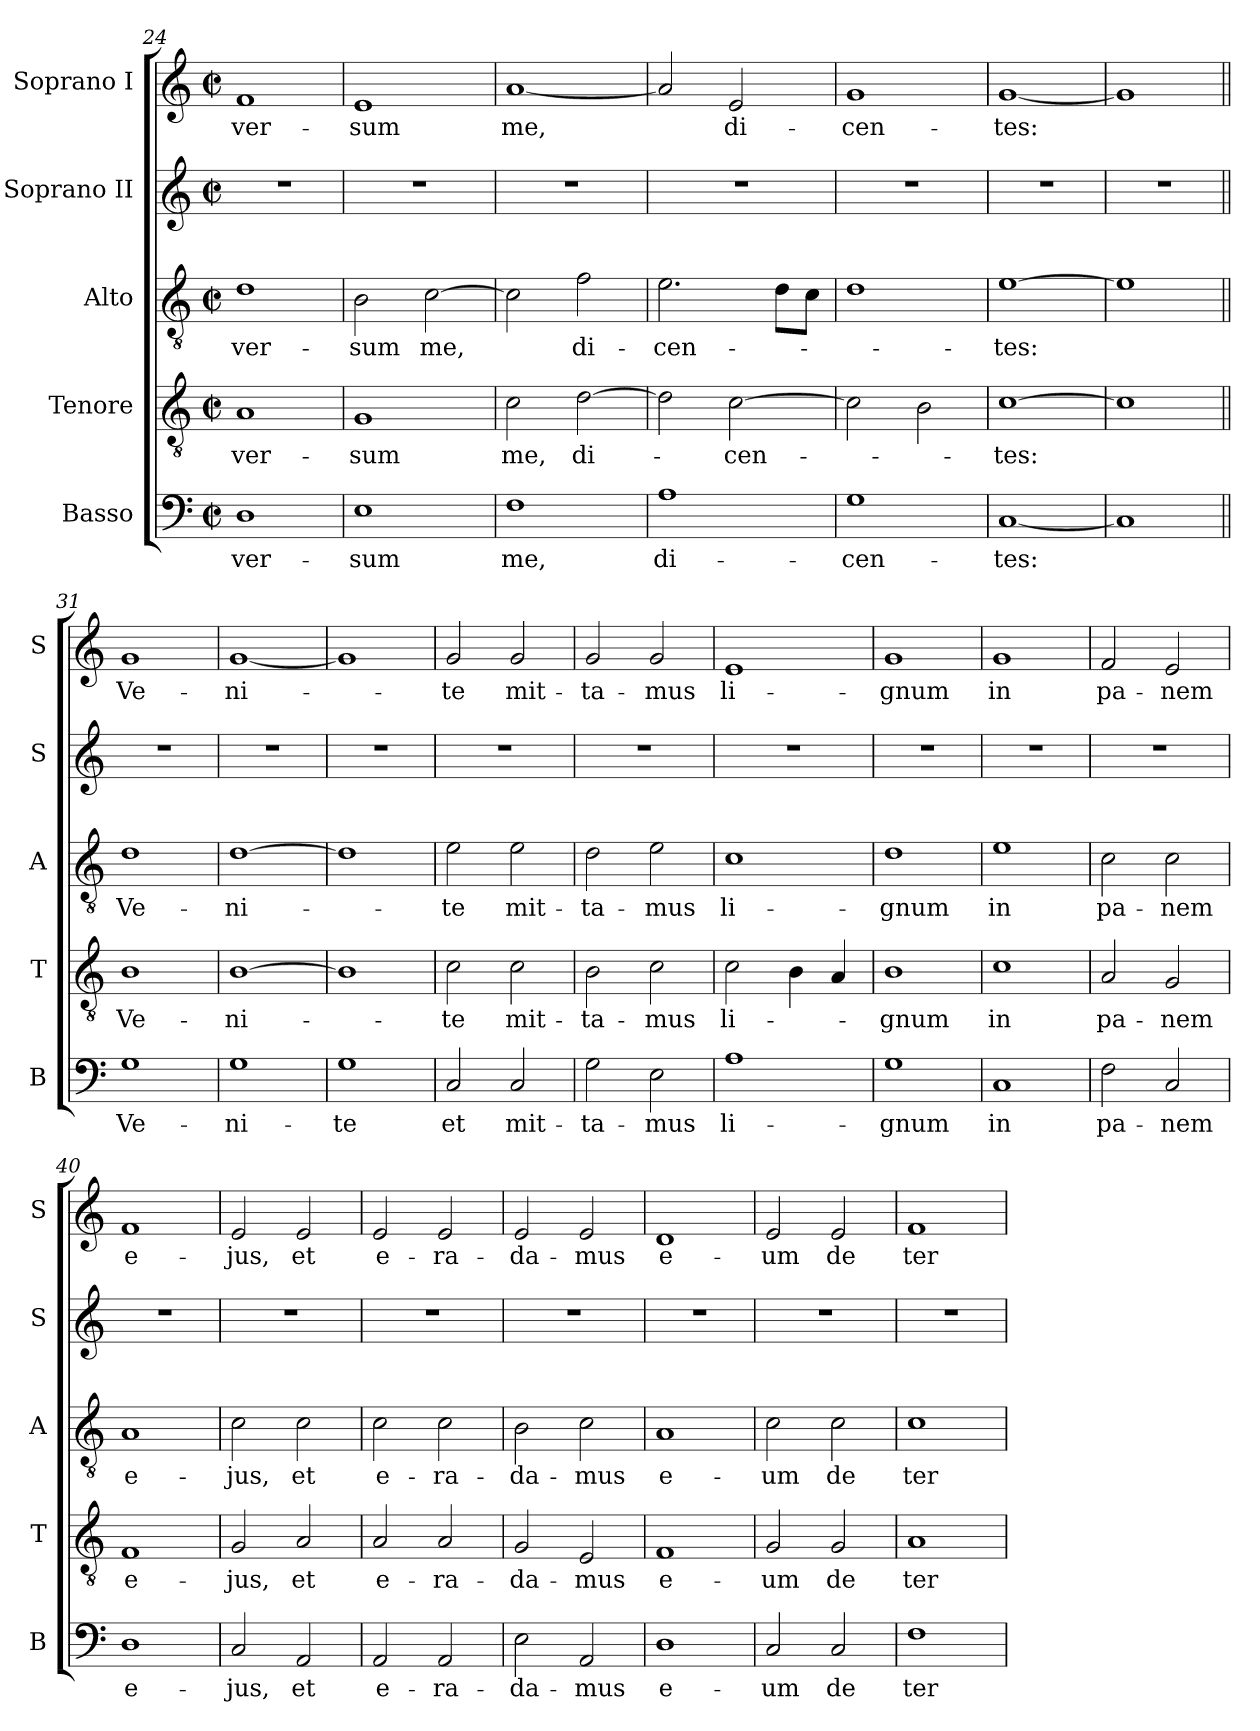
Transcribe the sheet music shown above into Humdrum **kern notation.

**kern	**text	**kern	**text	**kern	**text	**kern	**kern	**text
*part5	*part5	*part4	*part4	*part3	*part3	*part2	*part1	*part1
*staff5	*staff5	*staff4	*staff4	*staff3	*staff3	*staff2	*staff1	*staff1
*I"Basso	*	*I"Tenore	*	*I"Alto	*	*I"Soprano II	*I"Soprano I	*
*I'B	*	*I'T	*	*I'A	*	*I'S	*I'S	*
*clefF4	*	*clefGv2	*	*clefGv2	*	*clefG2	*clefG2	*
*k[]	*	*k[]	*	*k[]	*	*k[]	*k[]	*
*M2/2	*	*M2/2	*	*M2/2	*	*M2/2	*M2/2	*
*met(c|)	*	*met(c|)	*	*met(c|)	*	*met(c|)	*met(c|)	*
=24	=24	=24	=24	=24	=24	=24	=24	=24
1D	-ver-	1A	-ver-	1d	-ver-	1r	1f	-ver-
=25	=25	=25	=25	=25	=25	=25	=25	=25
1E	-sum	1G	-sum	2B\	-sum	1r	1e	-sum
.	.	.	.	[2c\	me,	.	.	.
=26	=26	=26	=26	=26	=26	=26	=26	=26
1F	me,	2c\	me,	2c\]	.	1r	[1a	me,
.	.	[2d\	di-	2f\	di-	.	.	.
=27	=27	=27	=27	=27	=27	=27	=27	=27
1A	di-	2d\]	.	2.e\	-cen-	1r	2a/]	.
.	.	[2c\	-cen-	.	.	.	2e/	di-
.	.	.	.	8d\L	.	.	.	.
.	.	.	.	8c\J	.	.	.	.
=28	=28	=28	=28	=28	=28	=28	=28	=28
1G	-cen-	2c\]	.	1d	.	1r	1g	-cen-
.	.	2B\	.	.	.	.	.	.
=29	=29	=29	=29	=29	=29	=29	=29	=29
[1C	-tes:	[1c	-tes:	[1e	-tes:	1r	[1g	-tes:
=30	=30	=30	=30	=30	=30	=30	=30	=30
1C]	.	1c]	.	1e]	.	1r	1g]	.
=31||	=31||	=31||	=31||	=31||	=31||	=31||	=31||	=31||
1G	Ve-	1B	Ve-	1d	Ve-	1r	1g	Ve-
=32	=32	=32	=32	=32	=32	=32	=32	=32
1G	-ni-	[1B	-ni-	[1d	-ni-	1r	[1g	-ni-
=33	=33	=33	=33	=33	=33	=33	=33	=33
1G	-te	1B]	.	1d]	.	1r	1g]	.
=34	=34	=34	=34	=34	=34	=34	=34	=34
2C/	et	2c\	-te	2e\	-te	1r	2g/	-te
2C/	mit-	2c\	mit-	2e\	mit-	.	2g/	mit-
=35	=35	=35	=35	=35	=35	=35	=35	=35
2G\	-ta-	2B\	-ta-	2d\	-ta-	1r	2g/	-ta-
2E\	-mus	2c\	-mus	2e\	-mus	.	2g/	-mus
=36	=36	=36	=36	=36	=36	=36	=36	=36
1A	li-	2c\	li-	1c	li-	1r	1e	li-
.	.	4B\	.	.	.	.	.	.
.	.	4A/	.	.	.	.	.	.
=37	=37	=37	=37	=37	=37	=37	=37	=37
1G	-gnum	1B	-gnum	1d	-gnum	1r	1g	-gnum
=38	=38	=38	=38	=38	=38	=38	=38	=38
1C	in	1c	in	1e	in	1r	1g	in
=39	=39	=39	=39	=39	=39	=39	=39	=39
2F\	pa-	2A/	pa-	2c\	pa-	1r	2f/	pa-
2C/	-nem	2G/	-nem	2c\	-nem	.	2e/	-nem
=40	=40	=40	=40	=40	=40	=40	=40	=40
1D	e-	1F	e-	1A	e-	1r	1f	e-
=41	=41	=41	=41	=41	=41	=41	=41	=41
2C/	-jus,	2G/	-jus,	2c\	-jus,	1r	2e/	-jus,
2AA/	et	2A/	et	2c\	et	.	2e/	et
=42	=42	=42	=42	=42	=42	=42	=42	=42
2AA/	e-	2A/	e-	2c\	e-	1r	2e/	e-
2AA/	-ra-	2A/	-ra-	2c\	-ra-	.	2e/	-ra-
=43	=43	=43	=43	=43	=43	=43	=43	=43
2E\	-da-	2G/	-da-	2B\	-da-	1r	2e/	-da-
2AA/	-mus	2E/	-mus	2c\	-mus	.	2e/	-mus
=44	=44	=44	=44	=44	=44	=44	=44	=44
1D	e-	1F	e-	1A	e-	1r	1d	e-
=45	=45	=45	=45	=45	=45	=45	=45	=45
2C/	-um	2G/	-um	2c\	-um	1r	2e/	-um
2C/	de	2G/	de	2c\	de	.	2e/	de
=46	=46	=46	=46	=46	=46	=46	=46	=46
1F	ter-	1A	ter-	1c	ter-	1r	1f	ter-
=	=	=	=	=	=	=	=	=
*-	*-	*-	*-	*-	*-	*-	*-	*-
